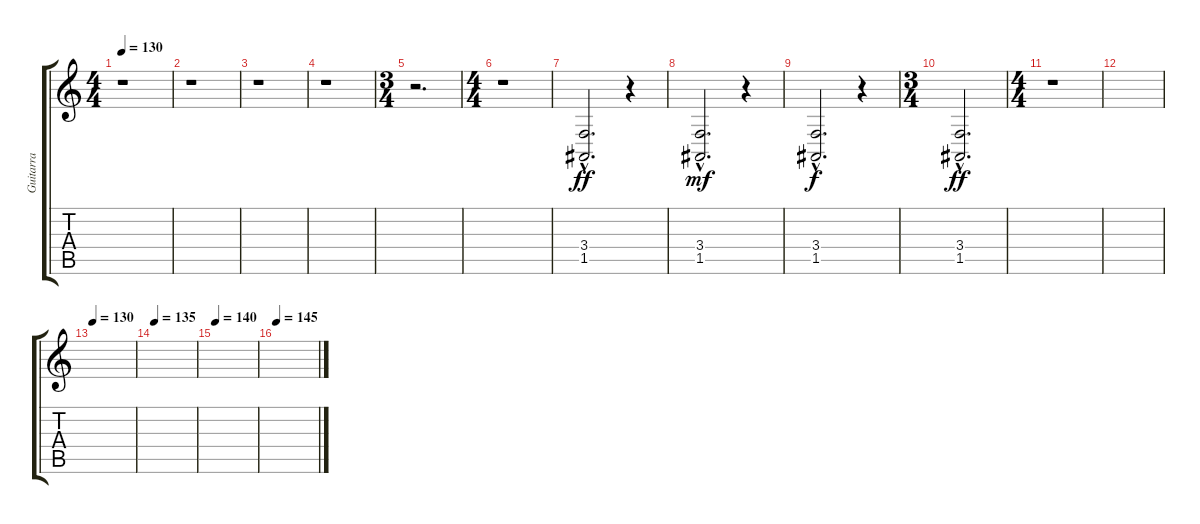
\track ("Guitarra" "Guitarra") {instrument pad3polysynth}
\staff {score tabs}
\tuning (E4 B3 G3 D3 A2 E2) {hide}
\ts (4 4)
\tempo 130
\clef g2
\ks c
r.1{dy ff} |
r.1 |
r.1 |
r.1 |
\ts (3 4)
r.2{d} |
\ts (4 4)
r.1 |
(3.4{hac} 1.5{hac}).2{d} r.4 |
(3.4{hac} 1.5{hac}).2{d dy mf} r.4 |
(3.4{hac} 1.5{hac}).2{d dy f} r.4 |
\ts (3 4)
(3.4{hac} 1.5{hac}).2{d dy ff} |
\ts (4 4)
r.1 |
|
\tempo 130
|
\tempo 135
|
\tempo 140
|
\tempo 145
